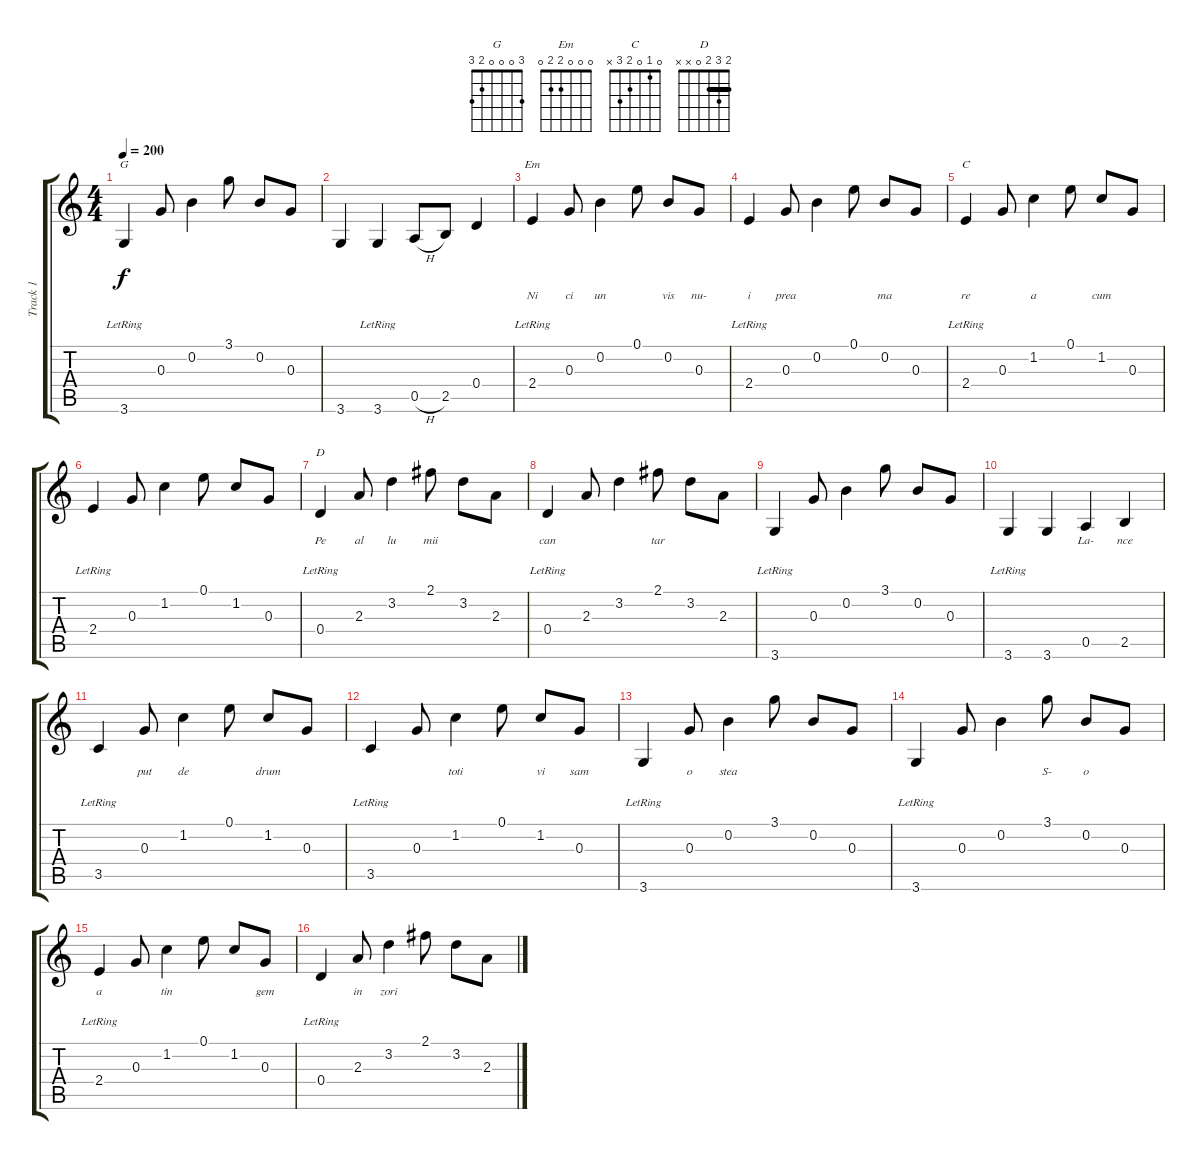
\track ("Track 1" "Track 1") {instrument acousticguitarnylon}
\staff {score tabs}
\tuning (E4 B3 G3 D3 A2 E2) {hide}
\chord ("G" 3 0 0 0 2 3)
\chord ("Em" 0 0 0 2 2 0)
\chord ("C" 0 1 0 2 3 x)
\chord ("D" 2 3 2 0 x x) {barre 2}
\ts (4 4)
\tempo 200
\clef g2
\ks c
3.6{lr}.4{ch "G" lyrics (0 "") lyrics (1 "") lyrics (2 "") lyrics (3 "") lyrics (4 "") dy f} 0.3.8{lyrics (0 "") lyrics (1 "") lyrics (2 "") lyrics (3 "") lyrics (4 "")} 0.2.4{lyrics (0 "") lyrics (1 "") lyrics (2 "") lyrics (3 "") lyrics (4 "")} 3.1.8{lyrics (0 "") lyrics (1 "") lyrics (2 "") lyrics (3 "") lyrics (4 "")} 0.2.8{lyrics (0 "") lyrics (1 "") lyrics (2 "") lyrics (3 "") lyrics (4 "")} 0.3.8{lyrics (0 "") lyrics (1 "") lyrics (2 "") lyrics (3 "") lyrics (4 "")} |
3.6.4{lyrics (0 "") lyrics (1 "") lyrics (2 "") lyrics (3 "") lyrics (4 "")} 3.6{lr}.4{lyrics (0 "") lyrics (1 "") lyrics (2 "") lyrics (3 "") lyrics (4 "")} 0.5{h}.8{lyrics (0 "") lyrics (1 "") lyrics (2 "") lyrics (3 "") lyrics (4 "")} 2.5.8{lyrics (0 "") lyrics (1 "") lyrics (2 "") lyrics (3 "") lyrics (4 "")} 0.4.4{lyrics (0 "") lyrics (1 "") lyrics (2 "") lyrics (3 "") lyrics (4 "")} |
2.4{lr}.4{ch "Em" lyrics (0 "Ni") lyrics (1 "") lyrics (2 "") lyrics (3 "") lyrics (4 "")} 0.3.8{lyrics (0 "ci") lyrics (1 "") lyrics (2 "") lyrics (3 "") lyrics (4 "")} 0.2.4{lyrics (0 "un") lyrics (1 "") lyrics (2 "") lyrics (3 "") lyrics (4 "")} 0.1.8{lyrics (0 "") lyrics (1 "") lyrics (2 "") lyrics (3 "") lyrics (4 "")} 0.2.8{lyrics (0 "vis") lyrics (1 "") lyrics (2 "") lyrics (3 "") lyrics (4 "")} 0.3.8{lyrics (0 "nu-") lyrics (1 "") lyrics (2 "") lyrics (3 "") lyrics (4 "")} |
2.4{lr}.4{lyrics (0 "i") lyrics (1 "") lyrics (2 "") lyrics (3 "") lyrics (4 "")} 0.3.8{lyrics (0 "prea") lyrics (1 "") lyrics (2 "") lyrics (3 "") lyrics (4 "")} 0.2.4{lyrics (0 "") lyrics (1 "") lyrics (2 "") lyrics (3 "") lyrics (4 "")} 0.1.8{lyrics (0 "") lyrics (1 "") lyrics (2 "") lyrics (3 "") lyrics (4 "")} 0.2.8{lyrics (0 "ma") lyrics (1 "") lyrics (2 "") lyrics (3 "") lyrics (4 "")} 0.3.8{lyrics (0 "") lyrics (1 "") lyrics (2 "") lyrics (3 "") lyrics (4 "")} |
2.4{lr}.4{ch "C" lyrics (0 "re") lyrics (1 "") lyrics (2 "") lyrics (3 "") lyrics (4 "")} 0.3.8{lyrics (0 "") lyrics (1 "") lyrics (2 "") lyrics (3 "") lyrics (4 "")} 1.2.4{lyrics (0 "a") lyrics (1 "") lyrics (2 "") lyrics (3 "") lyrics (4 "")} 0.1.8{lyrics (0 "") lyrics (1 "") lyrics (2 "") lyrics (3 "") lyrics (4 "")} 1.2.8{lyrics (0 "cum") lyrics (1 "") lyrics (2 "") lyrics (3 "") lyrics (4 "")} 0.3.8{lyrics (0 "") lyrics (1 "") lyrics (2 "") lyrics (3 "") lyrics (4 "")} |
2.4{lr}.4{lyrics (0 "") lyrics (1 "") lyrics (2 "") lyrics (3 "") lyrics (4 "")} 0.3.8{lyrics (0 "") lyrics (1 "") lyrics (2 "") lyrics (3 "") lyrics (4 "")} 1.2.4{lyrics (0 "") lyrics (1 "") lyrics (2 "") lyrics (3 "") lyrics (4 "")} 0.1.8{lyrics (0 "") lyrics (1 "") lyrics (2 "") lyrics (3 "") lyrics (4 "")} 1.2.8{lyrics (0 "") lyrics (1 "") lyrics (2 "") lyrics (3 "") lyrics (4 "")} 0.3.8{lyrics (0 "") lyrics (1 "") lyrics (2 "") lyrics (3 "") lyrics (4 "")} |
0.4{lr}.4{ch "D" lyrics (0 "Pe") lyrics (1 "") lyrics (2 "") lyrics (3 "") lyrics (4 "")} 2.3.8{lyrics (0 "al") lyrics (1 "") lyrics (2 "") lyrics (3 "") lyrics (4 "")} 3.2.4{lyrics (0 "lu") lyrics (1 "") lyrics (2 "") lyrics (3 "") lyrics (4 "")} 2.1.8{lyrics (0 "mii") lyrics (1 "") lyrics (2 "") lyrics (3 "") lyrics (4 "")} 3.2.8{lyrics (0 "") lyrics (1 "") lyrics (2 "") lyrics (3 "") lyrics (4 "")} 2.3.8{lyrics (0 "") lyrics (1 "") lyrics (2 "") lyrics (3 "") lyrics (4 "")} |
0.4{lr}.4{lyrics (0 "can") lyrics (1 "") lyrics (2 "") lyrics (3 "") lyrics (4 "")} 2.3.8{lyrics (0 "") lyrics (1 "") lyrics (2 "") lyrics (3 "") lyrics (4 "")} 3.2.4{lyrics (0 "") lyrics (1 "") lyrics (2 "") lyrics (3 "") lyrics (4 "")} 2.1.8{lyrics (0 "tar") lyrics (1 "") lyrics (2 "") lyrics (3 "") lyrics (4 "")} 3.2.8{lyrics (0 "") lyrics (1 "") lyrics (2 "") lyrics (3 "") lyrics (4 "")} 2.3.8{lyrics (0 "") lyrics (1 "") lyrics (2 "") lyrics (3 "") lyrics (4 "")} |
3.6{lr}.4{lyrics (0 "") lyrics (1 "") lyrics (2 "") lyrics (3 "") lyrics (4 "")} 0.3.8{lyrics (0 "") lyrics (1 "") lyrics (2 "") lyrics (3 "") lyrics (4 "")} 0.2.4{lyrics (0 "") lyrics (1 "") lyrics (2 "") lyrics (3 "") lyrics (4 "")} 3.1.8{lyrics (0 "") lyrics (1 "") lyrics (2 "") lyrics (3 "") lyrics (4 "")} 0.2.8{lyrics (0 "") lyrics (1 "") lyrics (2 "") lyrics (3 "") lyrics (4 "")} 0.3.8{lyrics (0 "") lyrics (1 "") lyrics (2 "") lyrics (3 "") lyrics (4 "")} |
3.6{lr}.4{lyrics (0 "") lyrics (1 "") lyrics (2 "") lyrics (3 "") lyrics (4 "")} 3.6.4{lyrics (0 "") lyrics (1 "") lyrics (2 "") lyrics (3 "") lyrics (4 "")} 0.5.4{lyrics (0 "La-") lyrics (1 "") lyrics (2 "") lyrics (3 "") lyrics (4 "")} 2.5.4{lyrics (0 "nce") lyrics (1 "") lyrics (2 "") lyrics (3 "") lyrics (4 "")} |
3.5{lr}.4{lyrics (0 "") lyrics (1 "") lyrics (2 "") lyrics (3 "") lyrics (4 "")} 0.3.8{lyrics (0 "put") lyrics (1 "") lyrics (2 "") lyrics (3 "") lyrics (4 "")} 1.2.4{lyrics (0 "de") lyrics (1 "") lyrics (2 "") lyrics (3 "") lyrics (4 "")} 0.1.8{lyrics (0 "") lyrics (1 "") lyrics (2 "") lyrics (3 "") lyrics (4 "")} 1.2.8{lyrics (0 "drum") lyrics (1 "") lyrics (2 "") lyrics (3 "") lyrics (4 "")} 0.3.8{lyrics (0 "") lyrics (1 "") lyrics (2 "") lyrics (3 "") lyrics (4 "")} |
3.5{lr}.4{lyrics (0 "") lyrics (1 "") lyrics (2 "") lyrics (3 "") lyrics (4 "")} 0.3.8{lyrics (0 "") lyrics (1 "") lyrics (2 "") lyrics (3 "") lyrics (4 "")} 1.2.4{lyrics (0 "toti") lyrics (1 "") lyrics (2 "") lyrics (3 "") lyrics (4 "")} 0.1.8{lyrics (0 "") lyrics (1 "") lyrics (2 "") lyrics (3 "") lyrics (4 "")} 1.2.8{lyrics (0 "vi") lyrics (1 "") lyrics (2 "") lyrics (3 "") lyrics (4 "")} 0.3.8{lyrics (0 "sam") lyrics (1 "") lyrics (2 "") lyrics (3 "") lyrics (4 "")} |
3.6{lr}.4{lyrics (0 "") lyrics (1 "") lyrics (2 "") lyrics (3 "") lyrics (4 "")} 0.3.8{lyrics (0 "o") lyrics (1 "") lyrics (2 "") lyrics (3 "") lyrics (4 "")} 0.2.4{lyrics (0 "stea") lyrics (1 "") lyrics (2 "") lyrics (3 "") lyrics (4 "")} 3.1.8{lyrics (0 "") lyrics (1 "") lyrics (2 "") lyrics (3 "") lyrics (4 "")} 0.2.8{lyrics (0 "") lyrics (1 "") lyrics (2 "") lyrics (3 "") lyrics (4 "")} 0.3.8{lyrics (0 "") lyrics (1 "") lyrics (2 "") lyrics (3 "") lyrics (4 "")} |
3.6{lr}.4{lyrics (0 "") lyrics (1 "") lyrics (2 "") lyrics (3 "") lyrics (4 "")} 0.3.8{lyrics (0 "") lyrics (1 "") lyrics (2 "") lyrics (3 "") lyrics (4 "")} 0.2.4{lyrics (0 "") lyrics (1 "") lyrics (2 "") lyrics (3 "") lyrics (4 "")} 3.1.8{lyrics (0 "S-") lyrics (1 "") lyrics (2 "") lyrics (3 "") lyrics (4 "")} 0.2.8{lyrics (0 "o") lyrics (1 "") lyrics (2 "") lyrics (3 "") lyrics (4 "")} 0.3.8{lyrics (0 "") lyrics (1 "") lyrics (2 "") lyrics (3 "") lyrics (4 "")} |
2.4{lr}.4{lyrics (0 "a") lyrics (1 "") lyrics (2 "") lyrics (3 "") lyrics (4 "")} 0.3.8{lyrics (0 "") lyrics (1 "") lyrics (2 "") lyrics (3 "") lyrics (4 "")} 1.2.4{lyrics (0 "tin") lyrics (1 "") lyrics (2 "") lyrics (3 "") lyrics (4 "")} 0.1.8{lyrics (0 "") lyrics (1 "") lyrics (2 "") lyrics (3 "") lyrics (4 "")} 1.2.8{lyrics (0 "") lyrics (1 "") lyrics (2 "") lyrics (3 "") lyrics (4 "")} 0.3.8{lyrics (0 "gem") lyrics (1 "") lyrics (2 "") lyrics (3 "") lyrics (4 "")} |
0.4{lr}.4{lyrics (0 "") lyrics (1 "") lyrics (2 "") lyrics (3 "") lyrics (4 "")} 2.3.8{lyrics (0 "in") lyrics (1 "") lyrics (2 "") lyrics (3 "") lyrics (4 "")} 3.2.4{lyrics (0 "zori") lyrics (1 "") lyrics (2 "") lyrics (3 "") lyrics (4 "")} 2.1.8{lyrics (0 "") lyrics (1 "") lyrics (2 "") lyrics (3 "") lyrics (4 "")} 3.2.8{lyrics (0 "") lyrics (1 "") lyrics (2 "") lyrics (3 "") lyrics (4 "")} 2.3.8{lyrics (0 "") lyrics (1 "") lyrics (2 "") lyrics (3 "") lyrics (4 "")}
